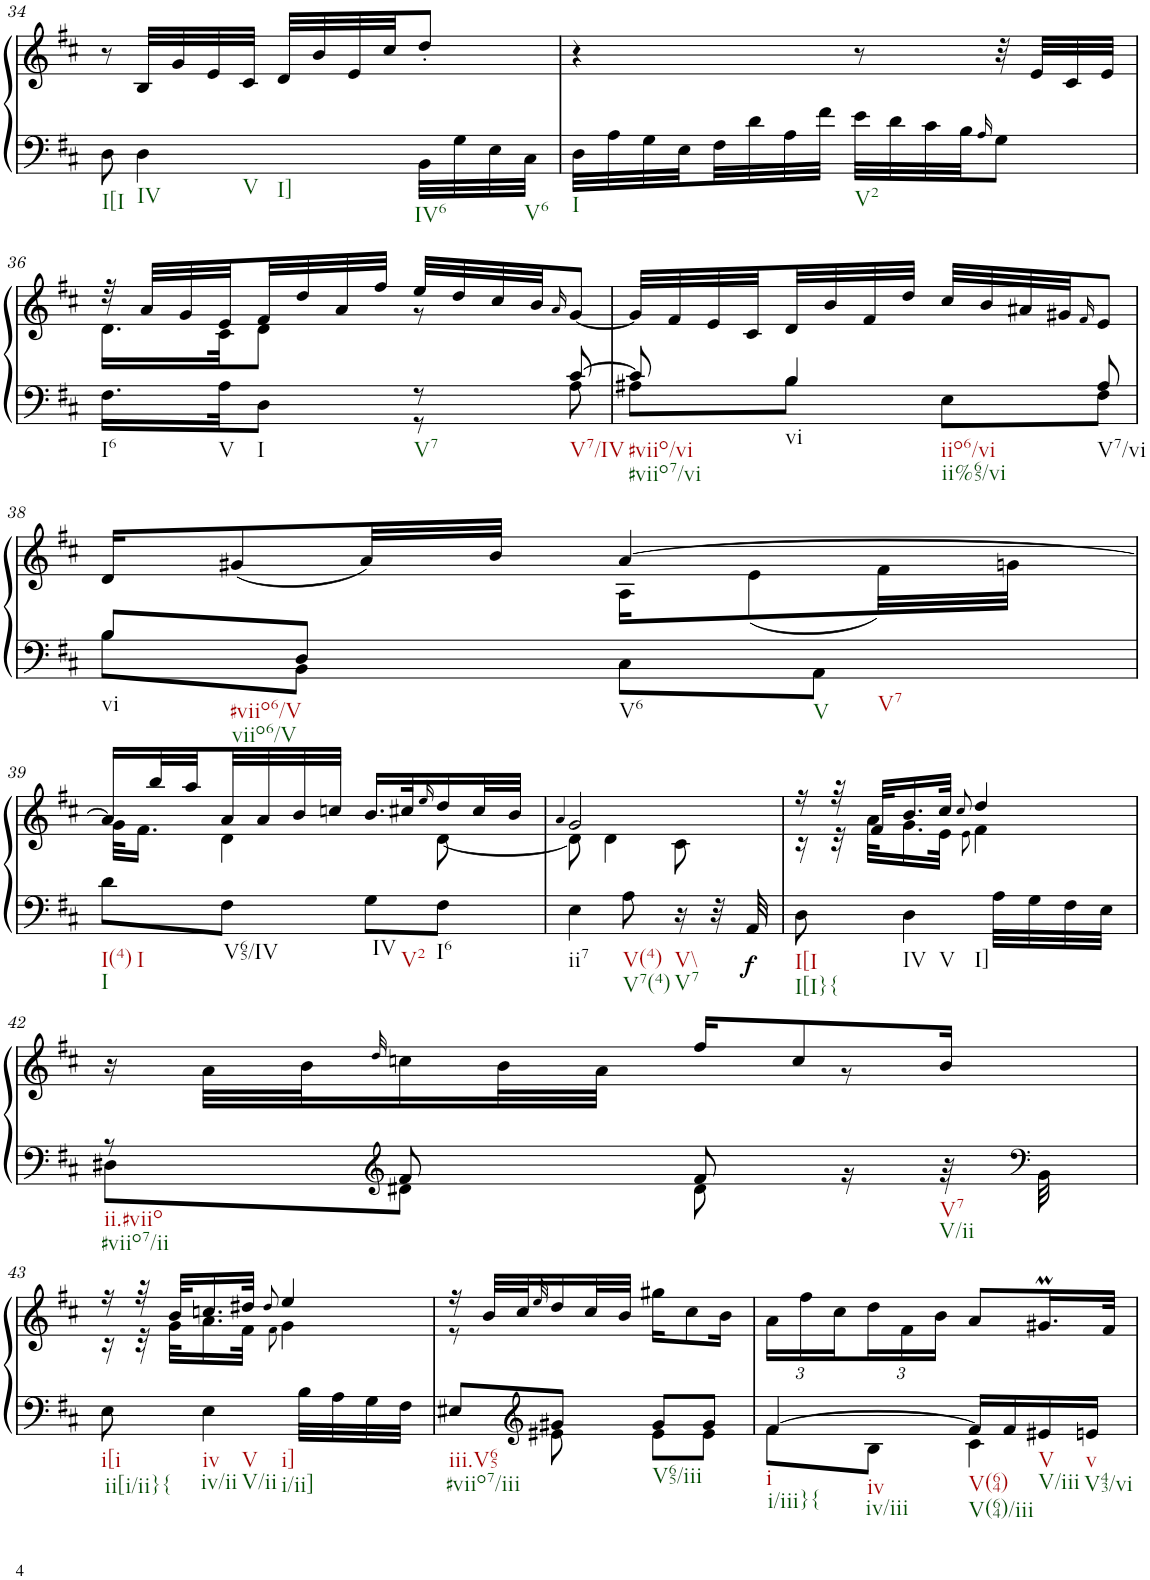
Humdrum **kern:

**kern	**kern	**dynam
*part1	*part1	*part1
*staff2	*staff1	*staff1/2
*I"Klavier links	*	*
!!LO:PB:g=z
*clefF4	*clefG2	*
*k[f#c#]	*k[f#c#]	*
*M2/4	*M2/4	*
=34	=34	=34
!LO:TX:b:t=I[I	!	!
8D\	8r	.
!LO:TX:b:t=IV	!	!
!LO:TX:b:t=V	!	!
!LO:TX:b:t=I]	!	!
4D\	32B/LLL	.
.	32g/	.
.	32e/	.
.	32c#/JJJ	.
.	32d/LLL	.
.	32b/	.
.	32e/	.
.	32cc#/JJ	.
!LO:TX:b:t=IV6	!	!
32BB\LLL	8dd'/J	.
32G\	.	.
32E\	.	.
!LO:TX:b:t=V6	!	!
32C#\JJJ	.	.
=35	=35	=35
!LO:TX:b:t=I	!	!
32D\LLL	4r	.
32A\	.	.
32G\	.	.
32E\	.	.
32F#\	.	.
32d\	.	.
32A\	.	.
32f#\JJJ	.	.
!LO:TX:b:t=V2	!	!
32e\LLL	8r	.
32d\	.	.
32c#\	.	.
32B\JJ	.	.
16qA/	.	.
8G\J	32r	.
.	32e/LLL	.
.	32c#/	.
.	32e/JJJ	.
!!LO:LB:g=z
=36	=36	=36
*^	*^	*
!LO:TX:b:t=I6	!	!	!	!
16.F#\LL	4ryy	32r	16.d\LL	.
.	.	32a/LLL	.	.
.	.	32g/	.	.
!LO:TX:b:t=V	!	!	!	!
32A\JK	.	32e/	32c#\JK	.
!LO:TX:b:t=I	!	!	!	!
8D\J	.	32f#/	8d\J	.
.	.	32dd/	.	.
.	.	32a/	.	.
.	.	32ff#/JJJ	.	.
!LO:TX:b:t=V7	!	!	!	!
8r	8r	32ee/LLL	8r	.
.	.	32dd/	.	.
.	.	32cc#/	.	.
.	.	32b/JJ	.	.
.	.	16qa/	.	.
!LO:TX:b:t=V7/IV	!	!	!	!
[8c#/	8A\	[8g/J	8ryy	.
=37	=37	=37	=37	=37
!LO:TX:b:t=#viio/vi	!	!	!	!
!LO:TX:b:t=#viio7/vi	!	!	!	!
*	*	*v	*v	*
8c#/]	8A#X\L	32g/LLL]	.
.	.	32f#/	.
.	.	32e/	.
.	.	32c#/	.
!LO:TX:b:t=vi	!	!	!
!LO:TX:b:t=iio6/vi	!	!	!
!LO:TX:b:t=ii%65/vi	!	!	!
4B/	8B\J	32d/	.
.	.	32b/	.
.	.	32f#/	.
.	.	32dd/JJJ	.
.	8E\L	32cc#/LLL	.
.	.	32b/	.
.	.	32a#X/	.
.	.	32g#X/JJ	.
.	.	16qf#/	.
!LO:TX:b:t=V7/vi	!	!	!
8A#/	8F#\J	8e/J	.
!!LO:LB:g=z
=38	=38	=38	=38
*	*	*^	*
!LO:TX:b:t=vi	!	!	!	!
!LO:TX:b:t=#viio6/V	!	!	!	!
!LO:TX:b:t=viio6/V	!	!	!	!
8B/L	8B\L	16d/KL	4ryy	.
.	.	(8g#X/	.	.
8D/J	8BB\J	.	.	.
.	.	32a/LL)	.	.
.	.	32b/JJJ	.	.
!LO:TX:b:t=V6	!	!	!	!
!LO:TX:b:t=V	!	!	!	!
!LO:TX:b:t=V7	!	!	!	!
4ryy	8C#\L	[4a/	16A\KL	.
.	.	.	(8e\	.
.	8AA\J	.	.	.
.	.	.	32f#\LL)	.
.	.	.	32gn\JJJ	.
*v	*v	*	*	*
!!LO:LB:g=z	!!
=39	=39	=39	=39
!LO:TX:b:t=I(4)	!	!	!
!LO:TX:b:t=I	!	!	!
!LO:TX:b:t=I	!	!	!
8d\L	16a/LL]	32g\KLL	.
.	.	16.f#\JJ	.
.	32bb/L	.	.
.	32aa/	.	.
!LO:TX:b:t=V65/IV	!	!	!
8F#\J	32a/	4d\	.
.	32a/	.	.
.	32b/	.	.
.	32ccn/JJJ	.	.
!LO:TX:b:t=IV	!	!	!
!LO:TX:b:t=V2	!	!	!
8G\L	16.b/LL	.	.
.	32cc#X/K	.	.
.	16qee/	.	.
!LO:TX:b:t=I6	!	!	!
8F#\J	16dd/	[8d\	.
.	32cc#/L	.	.
.	32b/JJJ	.	.
=40	=40	=40	=40
.	4qa/	.	.
!LO:TX:b:t=ii7	!	!	!
4E\	2g/	8d\]	.
.	.	4d\	.
!LO:TX:b:t=V(4)	!	!	!
!LO:TX:b:t=V7(4)	!	!	!
8A\	.	.	.
!LO:TX:b:t=V\\	!	!	!
!LO:TX:b:t=V7	!	!	!
16r	.	8c#\	.
32r	.	.	.
!	!	!	!LO:DY:b=2
32AA/	.	.	f
=41	=41	=41	=41
!LO:TX:b:t=I[I	!	!	!
!LO:TX:b:t=I[I}{	!	!	!
8D\	16r	16r	.
.	32r	32r	.
.	32f#/KLL	32a\KLL	.
!LO:TX:b:t=IV	!	!	!
!LO:TX:b:t=V	!	!	!
!LO:TX:b:t=I]	!	!	!
4D\	16.b/	16.g\	.
.	32cc#/JJk	32e\JJk	.
.	8qcc#/	8qe\	.
.	4dd/	4f#\	.
32A\LLL	.	.	.
32G\	.	.	.
32F#\	.	.	.
32E\JJJ	.	.	.
!!LO:LB:g=z	!!
=42	=42	=42	=42
*^	*	*	*
!LO:TX:b:t=ii.#viio	!	!	!	!
!LO:TX:b:t=#viio7/ii	!	!	!	!
8r	8D#X\L	16r	4.ryy	.
.	.	32a\LLL	.	.
.	.	32b\J	.	.
*clefG2	*	*	*	*
.	.	32qdd/	.	.
8f#/	8d#X\J	16ccn\	.	.
.	.	32b\L	.	.
.	.	32a\JJJ	.	.
8f#/	8d#\	16ff#/KL	.	.
.	.	8cc/	.	.
16ryy	16r	.	8r	.
!LO:TX:b:t=V7	!	!	!	!
!LO:TX:b:t=V/ii	!	!	!	!
32ryy	32r	16b/Jk	.	.
*clefF4	*	*	*	*
32ryy	32BB\	.	.	.
!!LO:LB:g=z	!!
=43	=43	=43	=43	=43
!LO:TX:b:t=i[i	!	!	!	!
!LO:TX:b:t=ii[i/ii}{	!	!	!	!
*v	*v	*	*	*
8E\	16r	16r	.
.	32r	32r	.
.	32b/KLL	32g\KLL	.
!LO:TX:b:t=iv	!	!	!
!LO:TX:b:t=iv/ii	!	!	!
!LO:TX:b:t=V	!	!	!
!LO:TX:b:t=V/ii	!	!	!
!LO:TX:b:t=i]	!	!	!
!LO:TX:b:t=i/ii]	!	!	!
4E\	16.ccn/	16.a\	.
.	32dd#X/JJk	32f#\JJk	.
.	8qdd#/	8qf#\	.
.	4ee/	4g\	.
32B\LLL	.	.	.
32A\	.	.	.
32G\	.	.	.
32F#\JJJ	.	.	.
=44	=44	=44	=44
*^	*	*	*
!LO:TX:b:t=iii.V65	!	!	!	!
!LO:TX:b:t=#viio7/iii	!	!	!	!
8E#X/L	8ryy	16r	8r	.
.	.	32b/LLL	.	.
.	.	32cc#/J	.	.
*clefG2	*	*	*	*
.	.	32qee/	.	.
8g#X/J	8e#X\	16dd/	4.ryy	.
.	.	32cc#/L	.	.
.	.	32b/JJJ	.	.
!LO:TX:b:t=V65/iii	!	!	!	!
8g#/L	8e#\L	16gg#X\KL	.	.
.	.	8cc#\	.	.
8g#/J	8e#\J	.	.	.
.	.	16b\Jk	.	.
*	*	*v	*v	*
=45	=45	=45	=45
*	*	*Xbrackettup	*
!LO:TX:b:t=i	!	!	!
!LO:TX:b:t=i/iii}{	!	!	!
!LO:TX:b:t=iv	!	!	!
!LO:TX:b:t=iv/iii	!	!	!
[4f#/	8f#\L	24a\LL	.
.	.	24ff#\	.
.	.	24cc#\	.
.	8B\J	24dd\	.
.	.	24f#\	.
.	.	24b\JJ	.
!LO:TX:b:t=V(64)	!	!	!
!LO:TX:b:t=V(64)/iii	!	!	!
16f#/LL]	4c#\	8a/L	.
16f#/	.	.	.
!LO:TX:b:t=V	!	!	!
!LO:TX:b:t=V/iii	!	!	!
16e#X/	.	16.g#Xm/L	.
!LO:TX:b:t=v	!	!	!
!LO:TX:b:t=V43/vi	!	!	!
16en/JJ	.	.	.
.	.	32f#/JJk	.
*v	*v	*	*
=	=	=
*-	*-	*-
